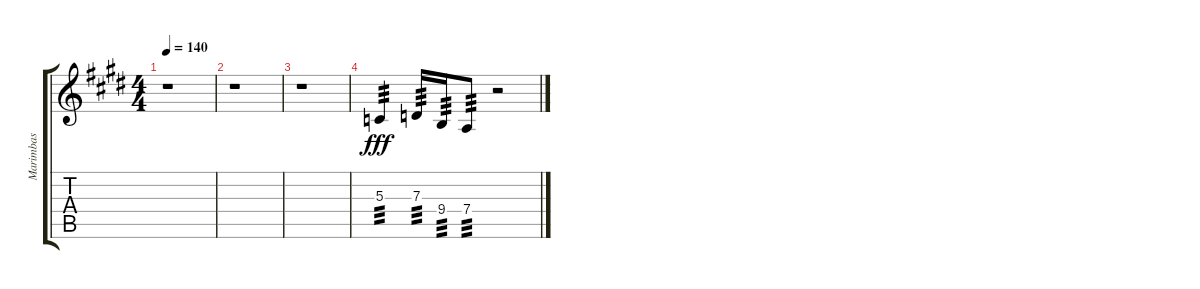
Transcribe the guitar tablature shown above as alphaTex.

\track ("Marimbas" "Marimbas") {instrument marimba}
\staff {score tabs}
\tuning (E4 B3 G3 D3 A2 E2) {hide}
\ts (4 4)
\tempo 140
\clef g2
\ks e
r.1{dy f} |
r.1 |
r.1 |
5.3.4{tp 3 dy fff volume 13} 7.3.16{tp 3} 9.4.16{tp 3} 7.4.8{tp 3} r.2
